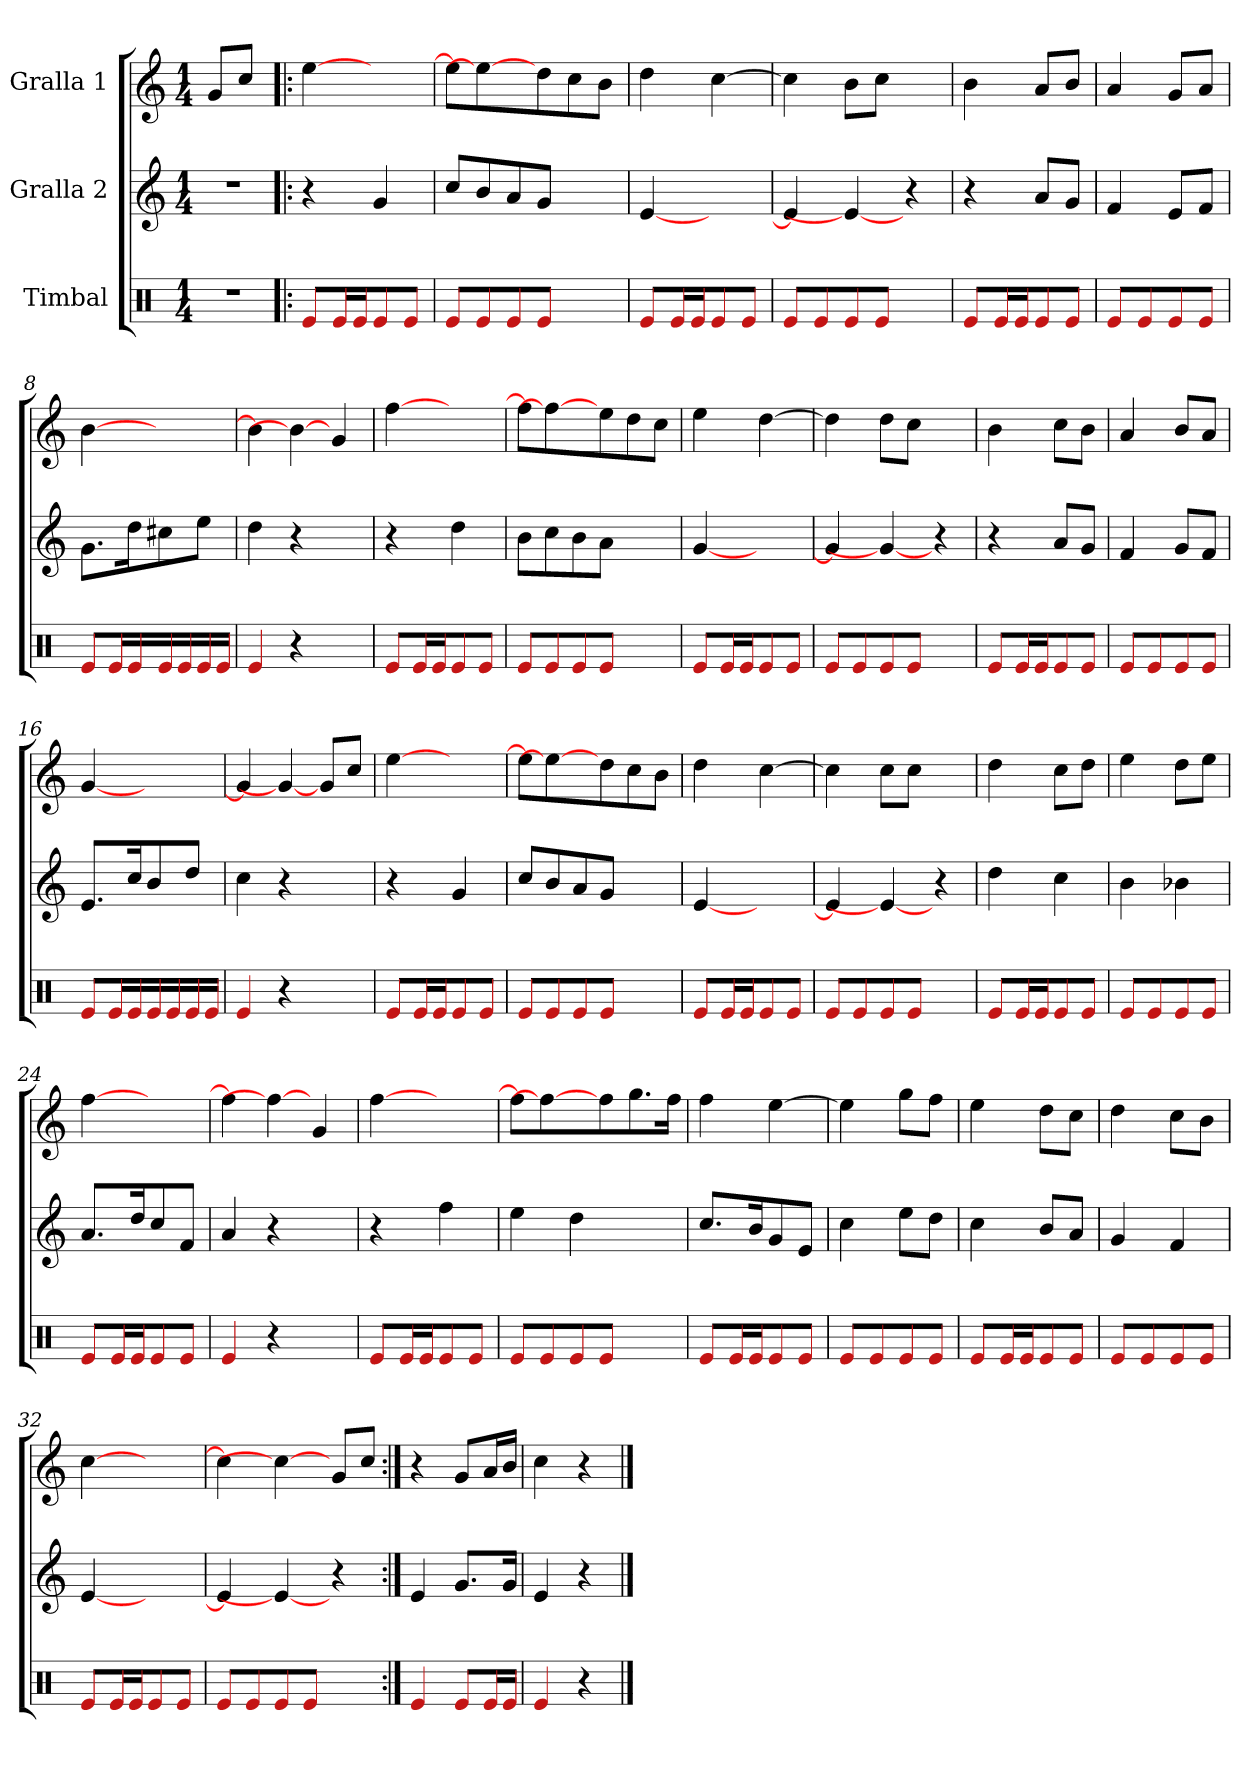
**kern	**kern	**kern
*part3	*part2	*part1
*staff3	*staff2	*staff1
*I"Timbal	*I"Gralla 2	*I"Gralla 1
*clefX	*clefG2	*clefG2
*k[]	*k[]	*k[]
*M1/4	*M1/4	*M1/4
=1	=1	=1
4r	4r	8g/L
.	.	8cc/J
=2!|:	=2!|:	=2!|:
8e/L	4r	[4ee\
16e/L	.	.
16e/J	.	.
8e/	4g/	4ryy
8e/J	.	.
=3	=3	=3
8e/L	8cc/L	8ee\L]
8e/	8b/	4ee\_
8e/	8a/	.
8e/J	8g/J	8dd\
4ryy	4ryy	8cc\
.	.	8b\J
=4	=4	=4
8e/L	[4e/	4dd\
16e/L	.	.
16e/J	.	.
8e/	4ryy	[4cc\
8e/J	.	.
=5	=5	=5
8e/L	4e/]	4cc\]
8e/	.	.
8e/	4e/_	8b\L
8e/J	.	8cc\J
4ryy	4r	4ryy
=6	=6	=6
8e/L	4r	4b\
16e/L	.	.
16e/J	.	.
8e/	8a/L	8a/L
8e/J	8g/J	8b/J
=7	=7	=7
8e/L	4f/	4a/
8e/	.	.
8e/	8e/L	8g/L
8e/J	8f/J	8a/J
=8	=8	=8
8e/L	8.g\L	[4b\
16e/L	.	.
16e/	16dd\K	.
16e/	8cc#X\	4ryy
16e/	.	.
16e/	8ee\J	.
16e/JJ	.	.
!!LO:LB:g=z
=9	=9	=9
4e/	4dd\	4b\]
4r	4r	4b\_
4ryy	4ryy	4g/
=10	=10	=10
8e/L	4r	[4ff\
16e/L	.	.
16e/J	.	.
8e/	4dd\	4ryy
8e/J	.	.
=11	=11	=11
8e/L	8b\L	8ff\L]
8e/	8cc\	4ff\_
8e/	8b\	.
8e/J	8a\J	8ee\
4ryy	4ryy	8dd\
.	.	8cc\J
=12	=12	=12
8e/L	[4g/	4ee\
16e/L	.	.
16e/J	.	.
8e/	4ryy	[4dd\
8e/J	.	.
=13	=13	=13
8e/L	4g/]	4dd\]
8e/	.	.
8e/	4g/_	8dd\L
8e/J	.	8cc\J
4ryy	4r	4ryy
=14	=14	=14
8e/L	4r	4b\
16e/L	.	.
16e/J	.	.
8e/	8a/L	8cc\L
8e/J	8g/J	8b\J
=15	=15	=15
8e/L	4f/	4a/
8e/	.	.
8e/	8g/L	8b/L
8e/J	8f/J	8a/J
=16	=16	=16
8e/L	8.e/L	[4g/
16e/L	.	.
16e/	16cc/K	.
16e/	8b/	4ryy
16e/	.	.
16e/	8dd/J	.
16e/JJ	.	.
=17	=17	=17
4e/	4cc\	4g/]
4r	4r	4g/_
4ryy	4ryy	8g/L
.	.	8cc/J
!!LO:LB:g=z
=18	=18	=18
8e/L	4r	[4ee\
16e/L	.	.
16e/J	.	.
8e/	4g/	4ryy
8e/J	.	.
=19	=19	=19
8e/L	8cc/L	8ee\L]
8e/	8b/	4ee\_
8e/	8a/	.
8e/J	8g/J	8dd\
4ryy	4ryy	8cc\
.	.	8b\J
=20	=20	=20
8e/L	[4e/	4dd\
16e/L	.	.
16e/J	.	.
8e/	4ryy	[4cc\
8e/J	.	.
=21	=21	=21
8e/L	4e/]	4cc\]
8e/	.	.
8e/	4e/_	8cc\L
8e/J	.	8cc\J
4ryy	4r	4ryy
=22	=22	=22
8e/L	4dd\	4dd\
16e/L	.	.
16e/J	.	.
8e/	4cc\	8cc\L
8e/J	.	8dd\J
=23	=23	=23
8e/L	4b\	4ee\
8e/	.	.
8e/	4b-X\	8dd\L
8e/J	.	8ee\J
=24	=24	=24
8e/L	8.a/L	[4ff\
16e/L	.	.
16e/J	16dd/K	.
8e/	8cc/	4ryy
8e/J	8f/J	.
=25	=25	=25
4e/	4a/	4ff\]
4r	4r	4ff\_
4ryy	4ryy	4g/
=26	=26	=26
8e/L	4r	[4ff\
16e/L	.	.
16e/J	.	.
8e/	4ff\	4ryy
8e/J	.	.
!!LO:LB:g=z
=27	=27	=27
8e/L	4ee\	8ff\L]
8e/	.	4ff\_
8e/	4dd\	.
8e/J	.	8ff\
4ryy	4ryy	8.gg\
.	.	16ff\Jk
=28	=28	=28
8e/L	8.cc/L	4ff\
16e/L	.	.
16e/J	16b/K	.
8e/	8g/	[4ee\
8e/J	8e/J	.
=29	=29	=29
8e/L	4cc\	4ee\]
8e/	.	.
8e/	8ee\L	8gg\L
8e/J	8dd\J	8ff\J
=30	=30	=30
8e/L	4cc\	4ee\
16e/L	.	.
16e/J	.	.
8e/	8b/L	8dd\L
8e/J	8a/J	8cc\J
=31	=31	=31
8e/L	4g/	4dd\
8e/	.	.
8e/	4f/	8cc\L
8e/J	.	8b\J
=32	=32	=32
8e/L	[4e/	[4cc\
16e/L	.	.
16e/J	.	.
8e/	4ryy	4ryy
8e/J	.	.
=33	=33	=33
8e/L	4e/]	4cc\]
8e/	.	.
8e/	4e/_	4cc\_
8e/J	.	.
4ryy	4r	8g/L
.	.	8cc/J
=34:|!	=34:|!	=34:|!
4e/	4e/	4r
8e/L	8.g/L	8g/L
16e/L	.	16a/L
16e/JJ	16g/Jk	16b/JJ
=35	=35	=35
4e/	4e/	4cc\
4r	4r	4r
==	==	==
*-	*-	*-
